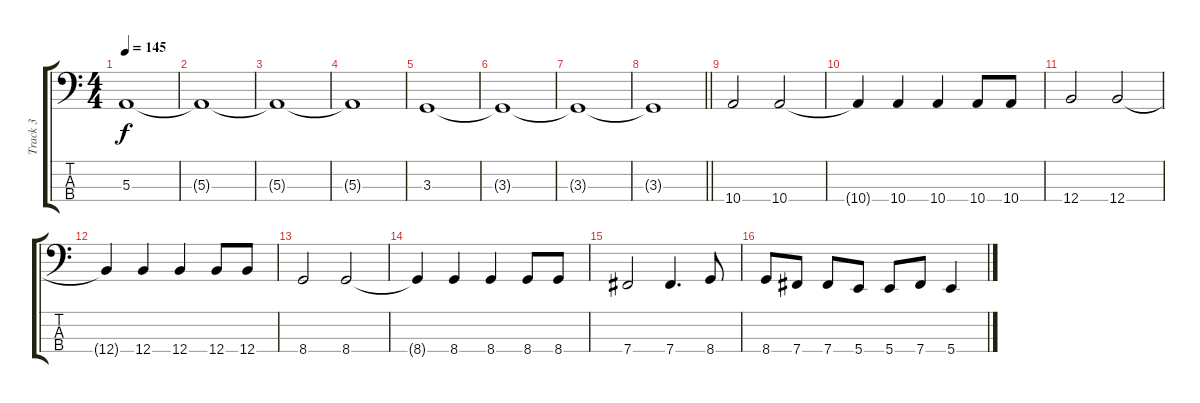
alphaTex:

\track ("Track 3" "Track 3") {instrument electricbasspick}
\staff {score tabs}
\tuning (D2 A1 E1 B0) {hide}
\ts (4 4)
\tempo 145
\clef f4
\ks c
5.3.1{dy f} |
5.3{t}.1 |
5.3{t}.1 |
5.3{t}.1 |
3.3.1 |
3.3{t}.1 |
3.3{t}.1 |
\barLineRight lightlight
3.3{t}.1 |
\section ("" "")
10.4.2 10.4.2 |
10.4{t}.4 10.4.4 10.4.4 10.4.8 10.4.8 |
12.4.2 12.4.2 |
12.4{t}.4 12.4.4 12.4.4 12.4.8 12.4.8 |
8.4.2 8.4.2 |
8.4{t}.4 8.4.4 8.4.4 8.4.8 8.4.8 |
7.4.2 7.4.4{d} 8.4.8 |
8.4.8 7.4.8 7.4.8 5.4.8 5.4.8 7.4.8 5.4.4
